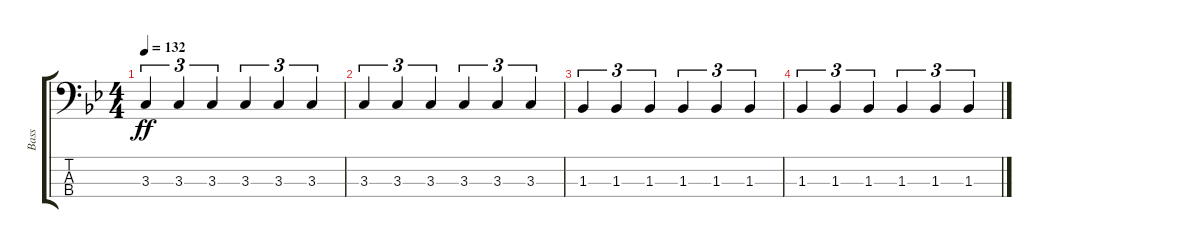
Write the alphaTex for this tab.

\track ("Bass" "Bass") {instrument synthbass2}
\staff {score tabs}
\tuning (G2 D2 A1 E1) {hide}
\ts (4 4)
\tempo 132
\clef f4
\ks bb
3.3.4{tu (3 2) dy ff} 3.3.4{tu (3 2)} 3.3.4{tu (3 2)} 3.3.4{tu (3 2)} 3.3.4{tu (3 2)} 3.3.4{tu (3 2)} |
3.3.4{tu (3 2)} 3.3.4{tu (3 2)} 3.3.4{tu (3 2)} 3.3.4{tu (3 2)} 3.3.4{tu (3 2)} 3.3.4{tu (3 2)} |
1.3.4{tu (3 2)} 1.3.4{tu (3 2)} 1.3.4{tu (3 2)} 1.3.4{tu (3 2)} 1.3.4{tu (3 2)} 1.3.4{tu (3 2)} |
1.3.4{tu (3 2)} 1.3.4{tu (3 2)} 1.3.4{tu (3 2)} 1.3.4{tu (3 2)} 1.3.4{tu (3 2)} 1.3.4{tu (3 2)}
